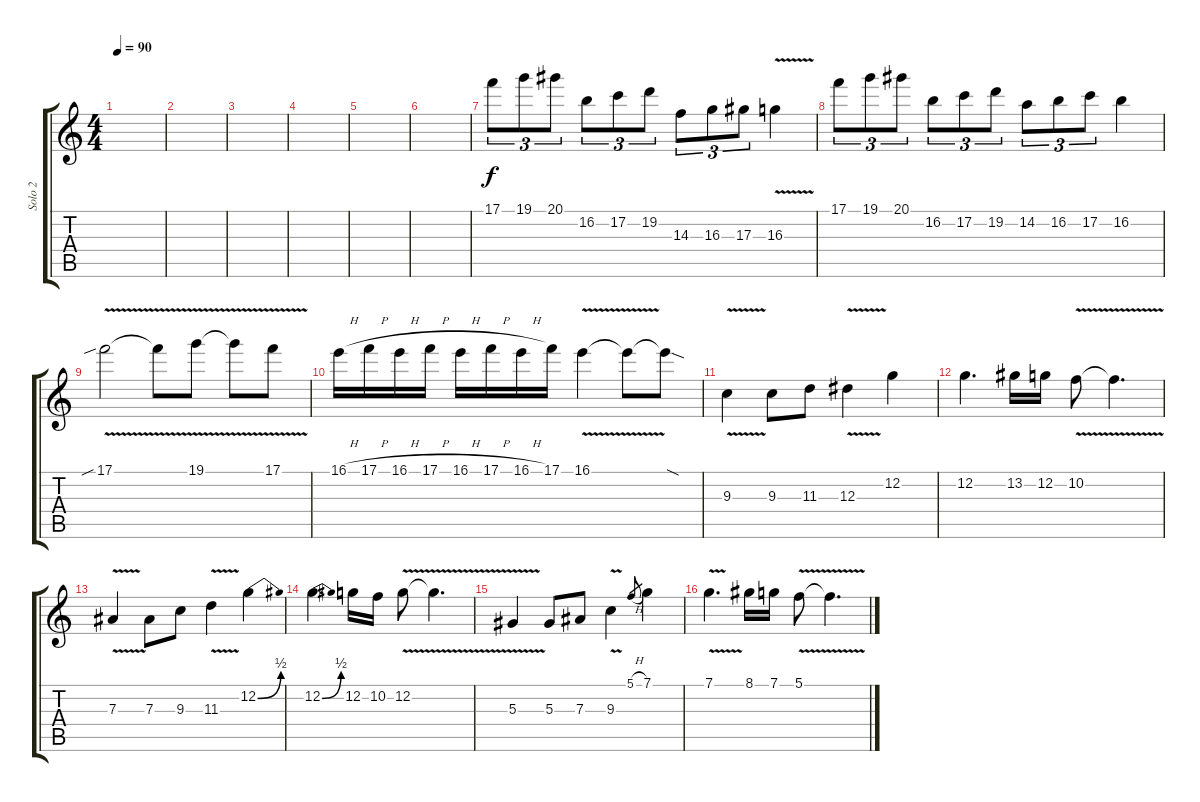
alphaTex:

\track ("Solo 2" "Solo 2") {instrument distortionguitar}
\staff {score tabs}
\tuning (C4 G3 Eb3 Bb2 F2 C2) {hide}
\ts (4 4)
\tempo 90
\clef g2
\ks c
|
|
|
|
|
|
17.1.8{tu (3 2)} 19.1.8{tu (3 2)} 20.1.8{tu (3 2)} 16.2.8{tu (3 2)} 17.2.8{tu (3 2)} 19.2.8{tu (3 2)} 14.3.8{tu (3 2)} 16.3.8{tu (3 2)} 17.3.8{tu (3 2)} 16.3{v}.4 |
17.1.8{tu (3 2)} 19.1.8{tu (3 2)} 20.1.8{tu (3 2)} 16.2.8{tu (3 2)} 17.2.8{tu (3 2)} 19.2.8{tu (3 2)} 14.2.8{tu (3 2)} 16.2.8{tu (3 2)} 17.2.8{tu (3 2)} 16.2.4 |
17.1{v sib}.2 17.1{t}.8 19.1{v}.8 19.1{t}.8 17.1{v}.8 |
16.1{h}.16 17.1{h}.16 16.1{h}.16 17.1{h}.16 16.1{h}.16 17.1{h}.16 16.1{h}.16 17.1.16 16.1{v}.4 16.1{t}.8 16.1{sod t}.8 |
9.3{v}.4 9.3.8 11.3.8 12.3{v}.4 12.2.4 |
12.2.4{d} 13.2.16 12.2.16 10.2{v}.8 10.2{t}.4{d} |
7.3{v}.4 7.3.8 9.3.8 11.3{v}.4 12.2{be (bend 0 0 60 2)}.4 |
12.2{be (bend 0 0 60 2)}.4{d} 12.2.16 10.2.16 12.2{v}.8 12.2{t}.4{d} |
5.3{v}.4 5.3.8 7.3.8 9.3{v}.4 5.1{h}.8{gr} 7.1.4 |
7.1{v}.4{d} 8.1.16 7.1.16 5.1{v}.8 5.1{t}.4{d}
